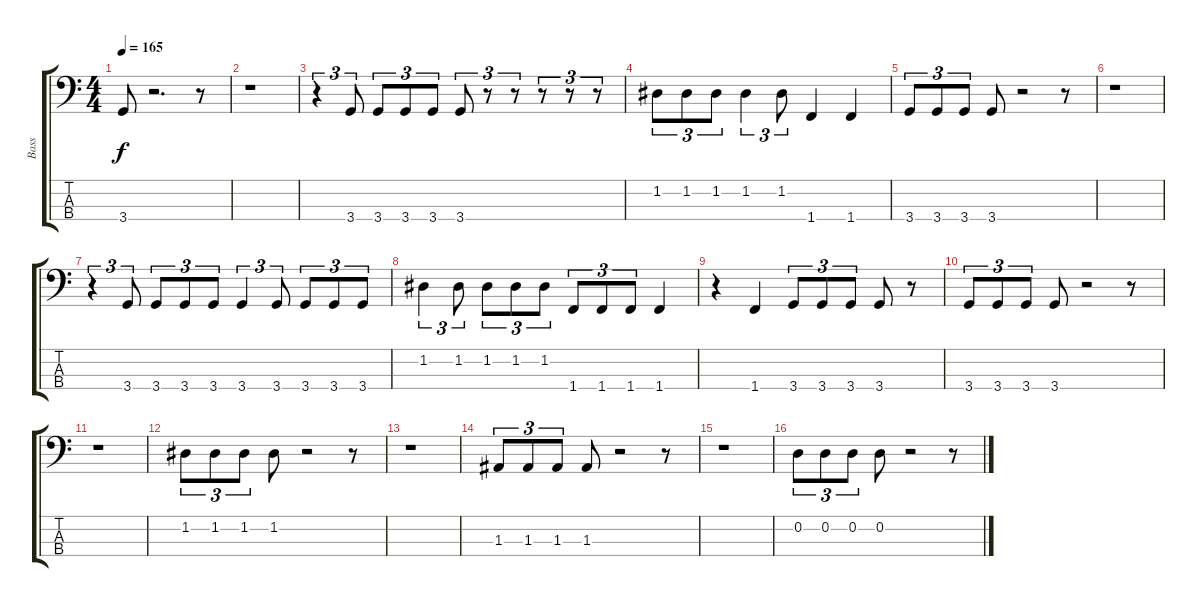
\track ("Bass" "Bass") {instrument electricbasspick}
\staff {score tabs}
\tuning (G2 D2 A1 E1) {hide}
\ts (4 4)
\tempo 165
\clef f4
\ks c
3.4.8{dy f} r.2{d} r.8 |
r.1 |
r.4{tu (3 2)} 3.4.8{tu (3 2)} 3.4.8{tu (3 2)} 3.4.8{tu (3 2)} 3.4.8{tu (3 2)} 3.4.8{tu (3 2)} r.8{tu (3 2)} r.8{tu (3 2)} r.8{tu (3 2)} r.8{tu (3 2)} r.8{tu (3 2)} |
1.2.8{tu (3 2)} 1.2.8{tu (3 2)} 1.2.8{tu (3 2)} 1.2.4{tu (3 2)} 1.2.8{tu (3 2)} 1.4.4 1.4.4 |
3.4.8{tu (3 2)} 3.4.8{tu (3 2)} 3.4.8{tu (3 2)} 3.4.8 r.2 r.8 |
r.1 |
r.4{tu (3 2)} 3.4.8{tu (3 2)} 3.4.8{tu (3 2)} 3.4.8{tu (3 2)} 3.4.8{tu (3 2)} 3.4.4{tu (3 2)} 3.4.8{tu (3 2)} 3.4.8{tu (3 2)} 3.4.8{tu (3 2)} 3.4.8{tu (3 2)} |
1.2.4{tu (3 2)} 1.2.8{tu (3 2)} 1.2.8{tu (3 2)} 1.2.8{tu (3 2)} 1.2.8{tu (3 2)} 1.4.8{tu (3 2)} 1.4.8{tu (3 2)} 1.4.8{tu (3 2)} 1.4.4 |
r.4 1.4.4 3.4.8{tu (3 2)} 3.4.8{tu (3 2)} 3.4.8{tu (3 2)} 3.4.8 r.8 |
3.4.8{tu (3 2)} 3.4.8{tu (3 2)} 3.4.8{tu (3 2)} 3.4.8 r.2 r.8 |
r.1 |
1.2.8{tu (3 2)} 1.2.8{tu (3 2)} 1.2.8{tu (3 2)} 1.2.8 r.2 r.8 |
r.1 |
1.3.8{tu (3 2)} 1.3.8{tu (3 2)} 1.3.8{tu (3 2)} 1.3.8 r.2 r.8 |
r.1 |
0.2.8{tu (3 2)} 0.2.8{tu (3 2)} 0.2.8{tu (3 2)} 0.2.8 r.2 r.8
